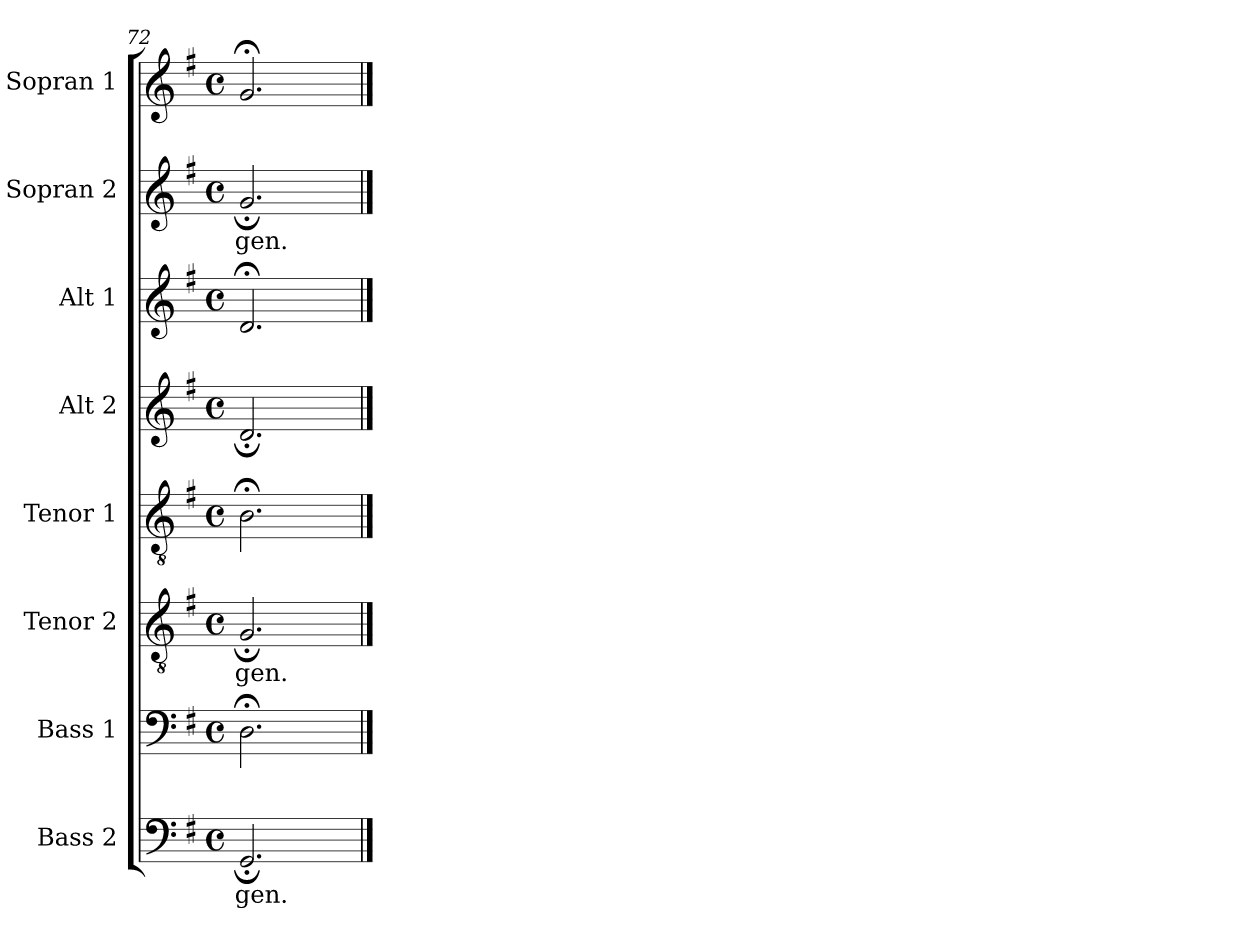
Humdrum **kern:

**kern	**text	**kern	**kern	**text	**kern	**kern	**kern	**kern	**text	**kern
*part8	*part8	*part7	*part6	*part6	*part5	*part4	*part3	*part2	*part2	*part1
*staff8	*staff8	*staff7	*staff6	*staff6	*staff5	*staff4	*staff3	*staff2	*staff2	*staff1
*I"Bass 2	*	*I"Bass 1	*I"Tenor 2	*	*I"Tenor 1	*I"Alt 2	*I"Alt 1	*I"Sopran 2	*	*I"Sopran 1
*I'B 2	*	*I'B 1	*I'T 2	*	*I'T 1	*I'A 2	*I'A 1	*I'S 2	*	*I'S 1
!!LO:PB:g=z
*clefF4	*	*clefF4	*clefGv2	*	*clefGv2	*clefG2	*clefG2	*clefG2	*	*clefG2
*k[f#]	*	*k[f#]	*k[f#]	*	*k[f#]	*k[f#]	*k[f#]	*k[f#]	*	*k[f#]
*G:	*	*G:	*G:	*	*G:	*G:	*G:	*G:	*	*G:
*M4/4	*	*M4/4	*M4/4	*	*M4/4	*M4/4	*M4/4	*M4/4	*	*M4/4
*met(c)	*	*met(c)	*met(c)	*	*met(c)	*met(c)	*met(c)	*met(c)	*	*met(c)
=72	=72	=72	=72	=72	=72	=72	=72	=72	=72	=72
*^	*	*	*	*	*	*	*	*	*	*
!	!	!LO:LY:b	!	!	!LO:LY:b	!	!	!	!	!LO:LY:b	!
*	*	*	*	*^	*	*	*^	*	*^	*	*
1ryy	2.GG;</	-gen.	2.D;<\	1ryy	2.G;</	-gen.	2.B;<\	1ryy	2.d;</	2.d;</	1ryy	2.g;</	-gen.	2.g;</
.	4ryy	.	4ryy	.	4ryy	.	4ryy	.	4ryy	4ryy	.	4ryy	.	4ryy
*v	*v	*	*	*v	*v	*	*	*v	*v	*	*v	*v	*	*
==	==	==	==	==	==	==	==	==	==	==
*-	*-	*-	*-	*-	*-	*-	*-	*-	*-	*-
